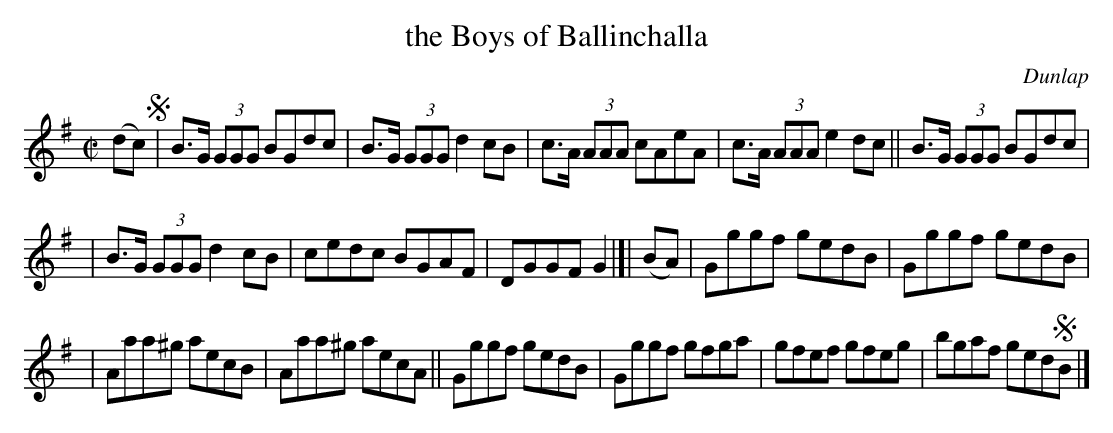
X:1
T: the Boys of Ballinchalla
M: C|
L: 1/8
O: Dunlap
K: G
(dc) !segno!| B>G (3GGG BGdc | B>G (3GGG d2cB | c>A (3AAA cAeA | c>A (3AAA e2dc || B>G (3GGG BGdc |
| B>G (3GGG d2cB | cedc BGAF | DGGFG2 |[| (BA) | Gggf gedB | Gggf gedB |
| Aaa^g aecB | Aaa^g aecA || Gggf gedB | Gggf gfga | gfef gfeg | bgaf ged!segno!B |]
